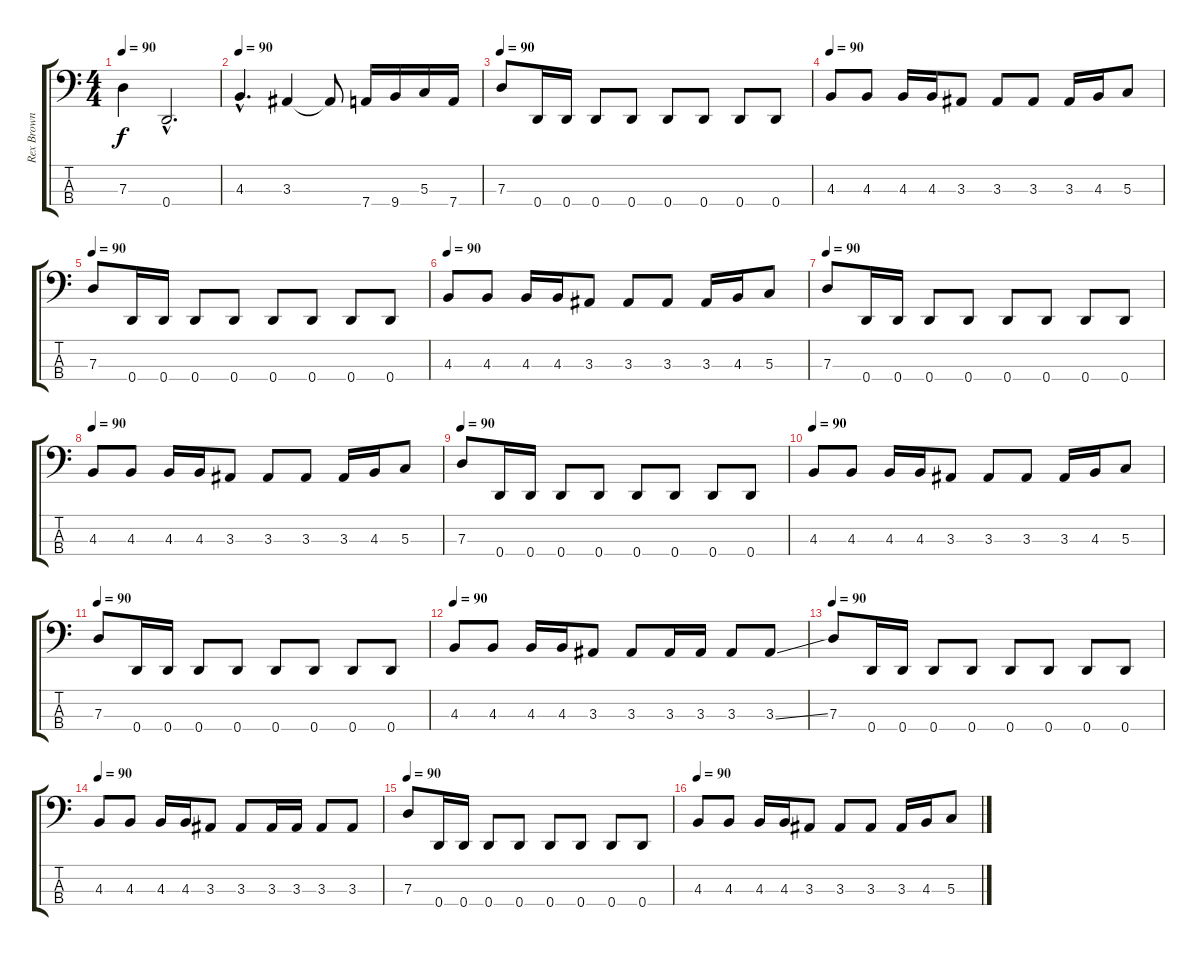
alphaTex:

\track ("Rex Brown" "Rex Brown") {instrument electricbassfinger}
\staff {score tabs}
\tuning (F2 C2 G1 D1) {hide}
\ts (4 4)
\tempo 90
\clef f4
\ks c
7.3.4{dy f} 0.4{hac}.2{d} |
\tempo 90
4.3{hac}.4{d} 3.3.4 3.3{t}.8 7.4.16 9.4.16 5.3.16 7.4.16 |
\tempo 90
7.3.8 0.4.16 0.4.16 0.4.8 0.4.8 0.4.8 0.4.8 0.4.8 0.4.8 |
\tempo 90
4.3.8 4.3.8 4.3.16 4.3.16 3.3.8 3.3.8 3.3.8 3.3.16 4.3.16 5.3.8 |
\tempo 90
7.3.8 0.4.16 0.4.16 0.4.8 0.4.8 0.4.8 0.4.8 0.4.8 0.4.8 |
\tempo 90
4.3.8 4.3.8 4.3.16 4.3.16 3.3.8 3.3.8 3.3.8 3.3.16 4.3.16 5.3.8 |
\tempo 90
7.3.8 0.4.16 0.4.16 0.4.8 0.4.8 0.4.8 0.4.8 0.4.8 0.4.8 |
\tempo 90
4.3.8 4.3.8 4.3.16 4.3.16 3.3.8 3.3.8 3.3.8 3.3.16 4.3.16 5.3.8 |
\tempo 90
7.3.8 0.4.16 0.4.16 0.4.8 0.4.8 0.4.8 0.4.8 0.4.8 0.4.8 |
\tempo 90
4.3.8 4.3.8 4.3.16 4.3.16 3.3.8 3.3.8 3.3.8 3.3.16 4.3.16 5.3.8 |
\tempo 90
7.3.8 0.4.16 0.4.16 0.4.8 0.4.8 0.4.8 0.4.8 0.4.8 0.4.8 |
\tempo 90
4.3.8 4.3.8 4.3.16 4.3.16 3.3.8 3.3.8 3.3.16 3.3.16 3.3.8 3.3{ss}.8 |
\tempo 90
7.3.8 0.4.16 0.4.16 0.4.8 0.4.8 0.4.8 0.4.8 0.4.8 0.4.8 |
\tempo 90
4.3.8 4.3.8 4.3.16 4.3.16 3.3.8 3.3.8 3.3.16 3.3.16 3.3.8 3.3.8 |
\tempo 90
7.3.8 0.4.16 0.4.16 0.4.8 0.4.8 0.4.8 0.4.8 0.4.8 0.4.8 |
\tempo 90
4.3.8 4.3.8 4.3.16 4.3.16 3.3.8 3.3.8 3.3.8 3.3.16 4.3.16 5.3.8
